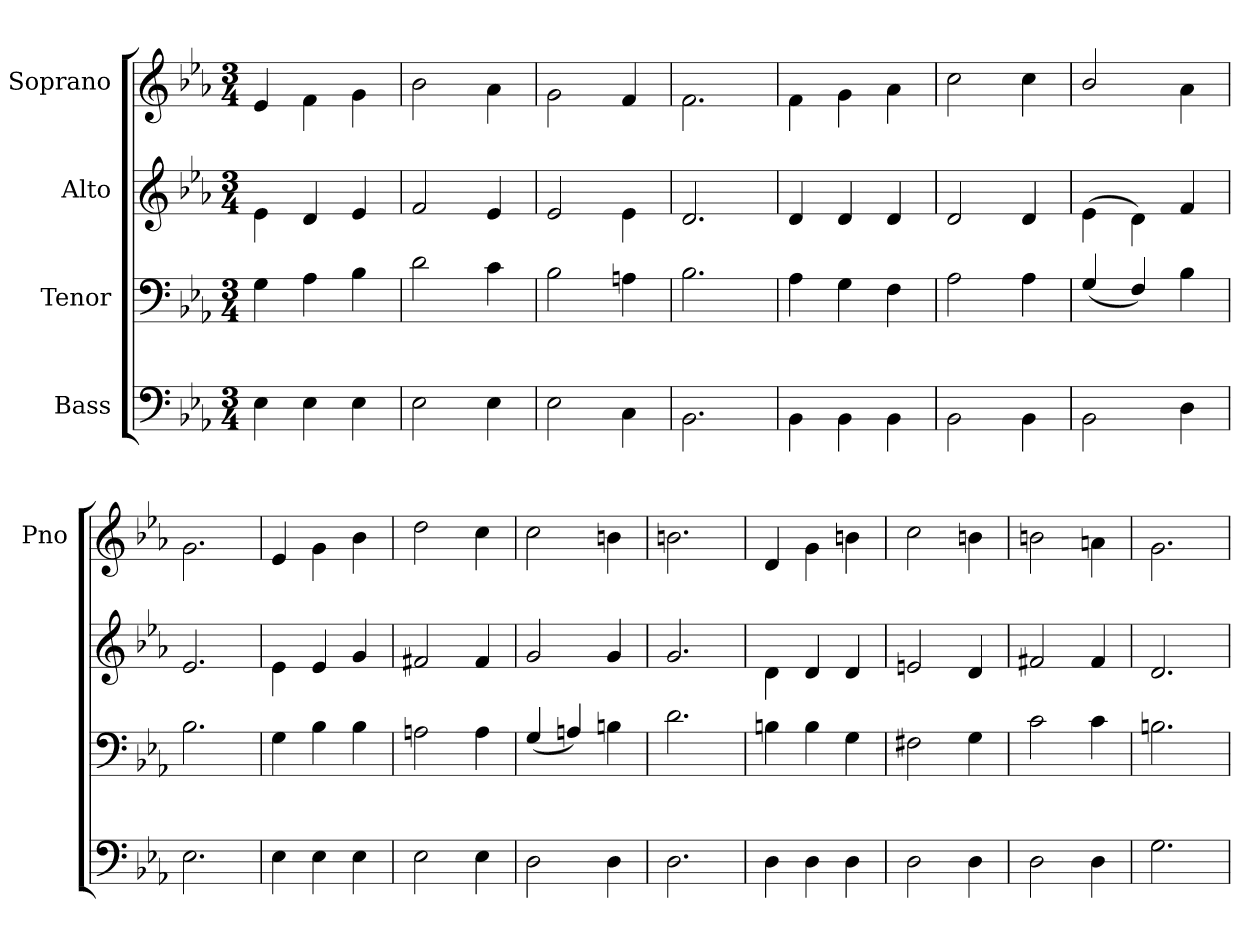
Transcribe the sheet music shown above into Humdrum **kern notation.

**kern	**kern	**kern	**kern
*part4	*part3	*part2	*part1
*staff4	*staff3	*staff2	*staff1
*I"Bass	*I"Tenor	*I"Alto	*I"Soprano
*	*	*	*I'Pno
*clefF4	*clefF4	*clefG2	*clefG2
*k[b-e-a-]	*k[b-e-a-]	*k[b-e-a-]	*k[b-e-a-]
*E-:	*E-:	*E-:	*E-:
*M3/4	*M3/4	*M3/4	*M3/4
=	=	=	=
4E-\	4G\	4e-\	4e-/
4E-\	4A-\	4d/	4f\
4E-\	4B-\	4e-/	4g\
=	=	=	=
2E-\	2d\	2f/	2b-\
4E-\	4c\	4e-/	4a-\
=	=	=	=
2E-\	2B-\	2e-/	2g\
4C\	4An\	4e-\	4f/
=	=	=	=
2.BB-\	2.B-\	2.d/	2.f\
=	=	=	=
4BB-\	4A-\	4d/	4f\
4BB-\	4G\	4d/	4g\
4BB-\	4F\	4d/	4a-\
=	=	=	=
2BB-\	2A-\	2d/	2cc\
4BB-\	4A-\	4d/	4cc\
=	=	=	=
2BB-\	(>4G/	(<4e-\	2b-/
.	4F/)	4d\)	.
4D\	4B-\	4f/	4a-\
=	=	=	=
2.E-\	2.B-\	2.e-/	2.g\
=	=	=	=
4E-\	4G\	4e-\	4e-/
4E-\	4B-\	4e-/	4g\
4E-\	4B-\	4g/	4b-\
=	=	=	=
2E-\	2An\	2f#X/	2dd\
4E-\	4A\	4f#/	4cc\
=	=	=	=
2D\	(>4G/	2g/	2cc\
.	4An/)	.	.
4D\	4Bn\	4g/	4bn\
=	=	=	=
2.D\	2.d\	2.g/	2.bn\
=	=	=	=
4D\	4Bn\	4d\	4d/
4D\	4B\	4d/	4g\
4D\	4G\	4d/	4bn\
=	=	=	=
2D\	2F#X\	2en/	2cc\
4D\	4G\	4d/	4bn\
=	=	=	=
2D\	2c\	2f#X/	2bn\
4D\	4c\	4f#/	4an\
=	=	=	=
2.G\	2.Bn\	2.d/	2.g\
=	=	=	=
*-	*-	*-	*-
